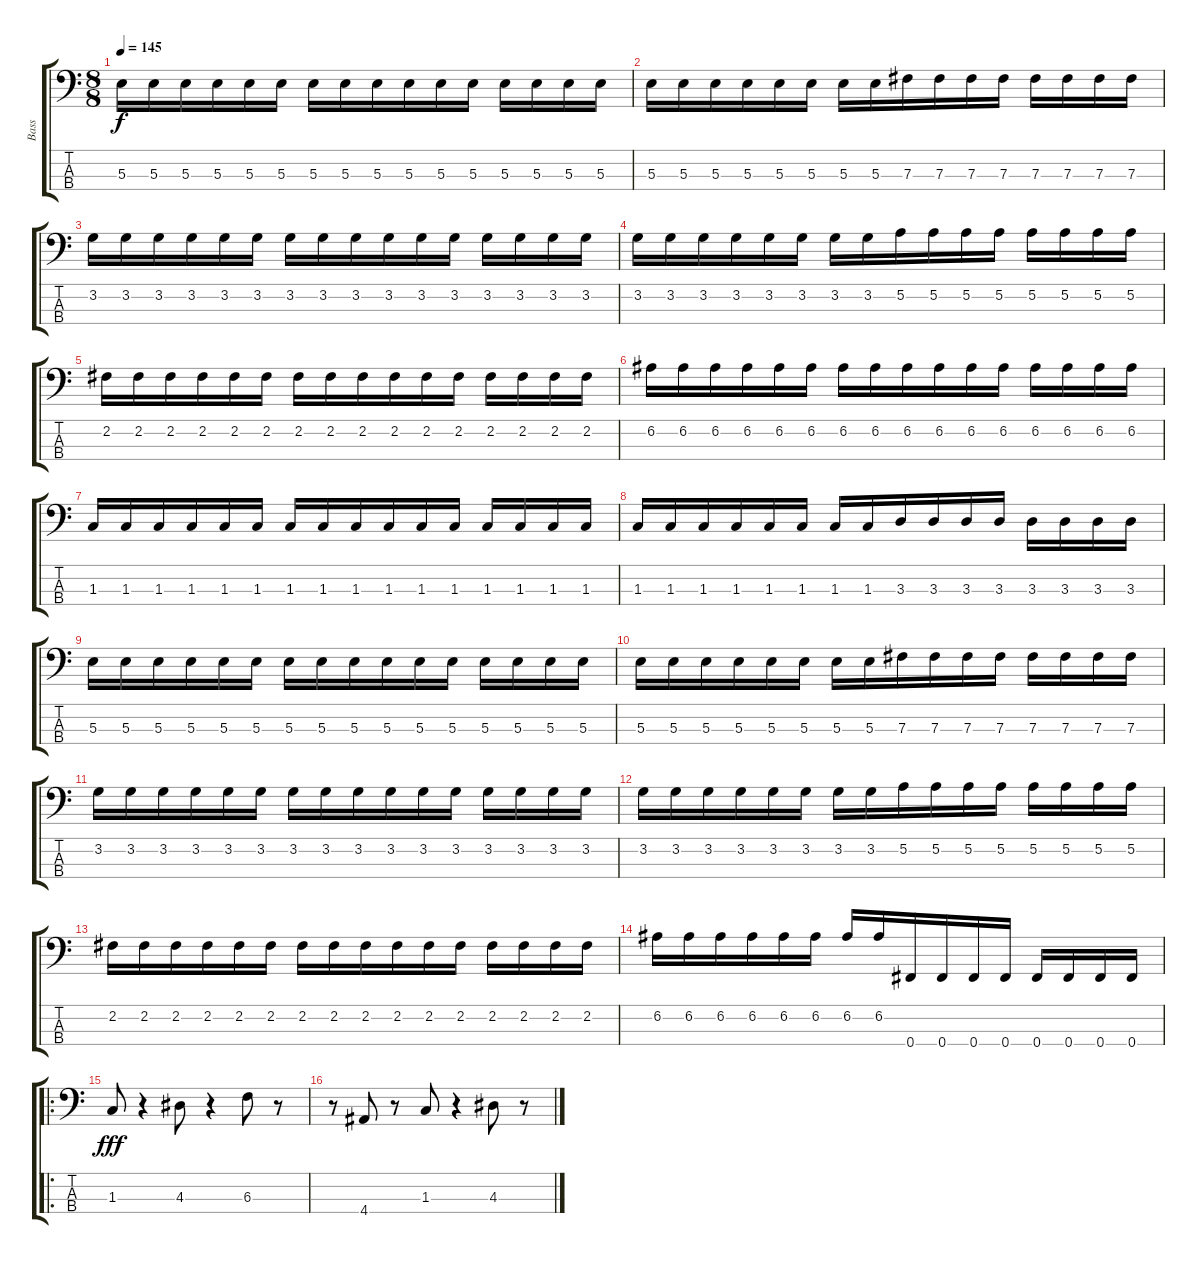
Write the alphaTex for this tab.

\track ("Bass" "Bass") {instrument fretlessbass}
\staff {score tabs}
\tuning (A2 E2 B1 Gb1) {hide}
\ts (8 8)
\tempo 145
\clef f4
\ks c
5.3.16{dy f} 5.3.16 5.3.16 5.3.16 5.3.16 5.3.16 5.3.16 5.3.16 5.3.16 5.3.16 5.3.16 5.3.16 5.3.16 5.3.16 5.3.16 5.3.16 |
5.3.16 5.3.16 5.3.16 5.3.16 5.3.16 5.3.16 5.3.16 5.3.16 7.3.16 7.3.16 7.3.16 7.3.16 7.3.16 7.3.16 7.3.16 7.3.16 |
3.2.16 3.2.16 3.2.16 3.2.16 3.2.16 3.2.16 3.2.16 3.2.16 3.2.16 3.2.16 3.2.16 3.2.16 3.2.16 3.2.16 3.2.16 3.2.16 |
3.2.16 3.2.16 3.2.16 3.2.16 3.2.16 3.2.16 3.2.16 3.2.16 5.2.16 5.2.16 5.2.16 5.2.16 5.2.16 5.2.16 5.2.16 5.2.16 |
2.2.16 2.2.16 2.2.16 2.2.16 2.2.16 2.2.16 2.2.16 2.2.16 2.2.16 2.2.16 2.2.16 2.2.16 2.2.16 2.2.16 2.2.16 2.2.16 |
6.2.16 6.2.16 6.2.16 6.2.16 6.2.16 6.2.16 6.2.16 6.2.16 6.2.16 6.2.16 6.2.16 6.2.16 6.2.16 6.2.16 6.2.16 6.2.16 |
1.3.16 1.3.16 1.3.16 1.3.16 1.3.16 1.3.16 1.3.16 1.3.16 1.3.16 1.3.16 1.3.16 1.3.16 1.3.16 1.3.16 1.3.16 1.3.16 |
1.3.16 1.3.16 1.3.16 1.3.16 1.3.16 1.3.16 1.3.16 1.3.16 3.3.16 3.3.16 3.3.16 3.3.16 3.3.16 3.3.16 3.3.16 3.3.16 |
5.3.16 5.3.16 5.3.16 5.3.16 5.3.16 5.3.16 5.3.16 5.3.16 5.3.16 5.3.16 5.3.16 5.3.16 5.3.16 5.3.16 5.3.16 5.3.16 |
5.3.16 5.3.16 5.3.16 5.3.16 5.3.16 5.3.16 5.3.16 5.3.16 7.3.16 7.3.16 7.3.16 7.3.16 7.3.16 7.3.16 7.3.16 7.3.16 |
3.2.16 3.2.16 3.2.16 3.2.16 3.2.16 3.2.16 3.2.16 3.2.16 3.2.16 3.2.16 3.2.16 3.2.16 3.2.16 3.2.16 3.2.16 3.2.16 |
3.2.16 3.2.16 3.2.16 3.2.16 3.2.16 3.2.16 3.2.16 3.2.16 5.2.16 5.2.16 5.2.16 5.2.16 5.2.16 5.2.16 5.2.16 5.2.16 |
2.2.16 2.2.16 2.2.16 2.2.16 2.2.16 2.2.16 2.2.16 2.2.16 2.2.16 2.2.16 2.2.16 2.2.16 2.2.16 2.2.16 2.2.16 2.2.16 |
6.2.16 6.2.16 6.2.16 6.2.16 6.2.16 6.2.16 6.2.16 6.2.16 0.4.16 0.4.16 0.4.16 0.4.16 0.4.16 0.4.16 0.4.16 0.4.16 |
\ro
1.3.8{dy fff} r.4 4.3.8 r.4 6.3.8 r.8 |
r.8 4.4.8 r.8 1.3.8 r.4 4.3.8 r.8
